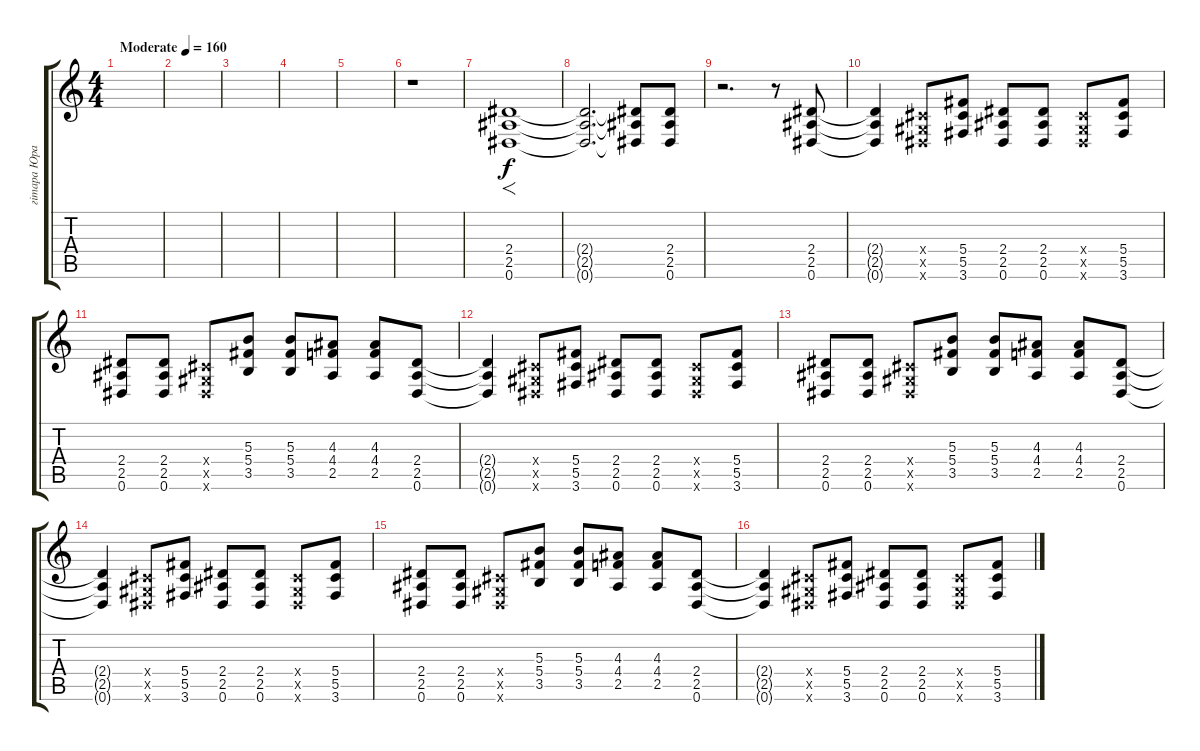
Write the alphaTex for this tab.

\track ("гiтара Юрась" "гiтара Юра") {instrument overdrivenguitar}
\staff {score tabs}
\tuning (Eb4 Bb3 Gb3 Db3 Ab2 Eb2) {hide}
\ts (4 4)
\tempo (160 "Moderate")
\clef g2
\ks c
|
|
|
|
|
r.1 |
(2.4 2.5 0.6).1{f} |
(2.4{t} 2.5{t} 0.6{t}).2{d} (2.4{t} 2.5{t} 0.6{t}).8 (2.4 2.5 0.6).8 |
r.2{d} r.8 (2.4 2.5 0.6).8 |
(2.4{t} 2.5{t} 0.6{t}).4 (0.4{x} 0.5{x} 0.6{x}).8 (5.4 5.5 3.6).8 (2.4 2.5 0.6).8 (2.4 2.5 0.6).8 (0.4{x} 0.5{x} 0.6{x}).8 (5.4 5.5 3.6).8 |
(2.4 2.5 0.6).8 (2.4 2.5 0.6).8 (0.4{x} 0.5{x} 0.6{x}).8 (5.3 5.4 3.5).8 (5.3 5.4 3.5).8 (4.3 4.4 2.5).8 (4.3 4.4 2.5).8 (2.4 2.5 0.6).8 |
(2.4{t} 2.5{t} 0.6{t}).4 (0.4{x} 0.5{x} 0.6{x}).8 (5.4 5.5 3.6).8 (2.4 2.5 0.6).8 (2.4 2.5 0.6).8 (0.4{x} 0.5{x} 0.6{x}).8 (5.4 5.5 3.6).8 |
(2.4 2.5 0.6).8 (2.4 2.5 0.6).8 (0.4{x} 0.5{x} 0.6{x}).8 (5.3 5.4 3.5).8 (5.3 5.4 3.5).8 (4.3 4.4 2.5).8 (4.3 4.4 2.5).8 (2.4 2.5 0.6).8 |
(2.4{t} 2.5{t} 0.6{t}).4 (0.4{x} 0.5{x} 0.6{x}).8 (5.4 5.5 3.6).8 (2.4 2.5 0.6).8 (2.4 2.5 0.6).8 (0.4{x} 0.5{x} 0.6{x}).8 (5.4 5.5 3.6).8 |
(2.4 2.5 0.6).8 (2.4 2.5 0.6).8 (0.4{x} 0.5{x} 0.6{x}).8 (5.3 5.4 3.5).8 (5.3 5.4 3.5).8 (4.3 4.4 2.5).8 (4.3 4.4 2.5).8 (2.4 2.5 0.6).8 |
(2.4{t} 2.5{t} 0.6{t}).4 (0.4{x} 0.5{x} 0.6{x}).8 (5.4 5.5 3.6).8 (2.4 2.5 0.6).8 (2.4 2.5 0.6).8 (0.4{x} 0.5{x} 0.6{x}).8 (5.4 5.5 3.6).8
